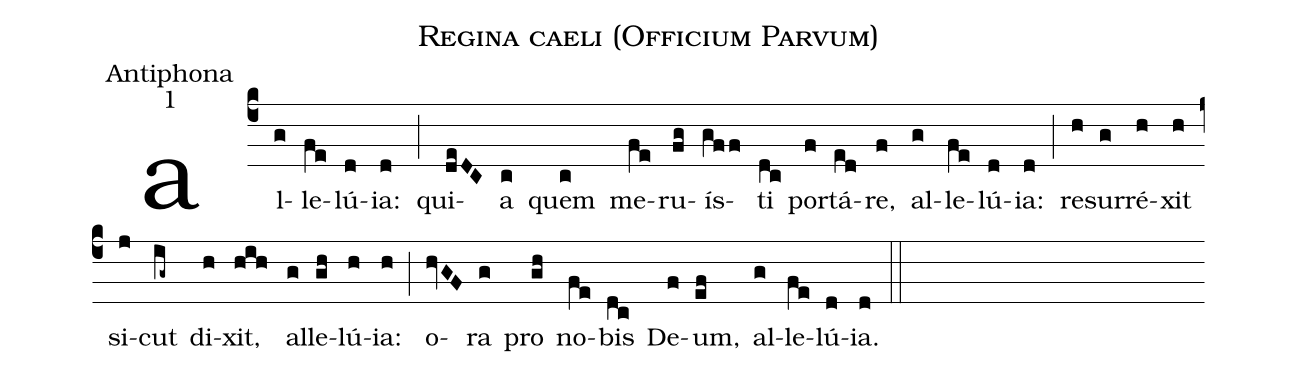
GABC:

name:Regina caeli (Officium Parvum);
office-part:Antiphona;
mode:1;
%%
(c4) al(g)le(fe)lú(d)ia:(d) (;) qui(deDC)a(c) quem(c) me(fe)ru(fg)ís(gff)ti(dc) por(f)tá(ed)re,(f) al(g)le(fe)lú(d)ia:(d) (;) re(h)sur(g)ré(h)xit(h) si(j)cut(ig~) di(h)xit,(hih) al(g)le(gh)lú(h)ia:(h) (;) o(hvGF)ra(g) pro(gh) no(fe)bis(dc) De(f)um,(ef) al(g)le(fe)lú(d)ia.(d) (::)
